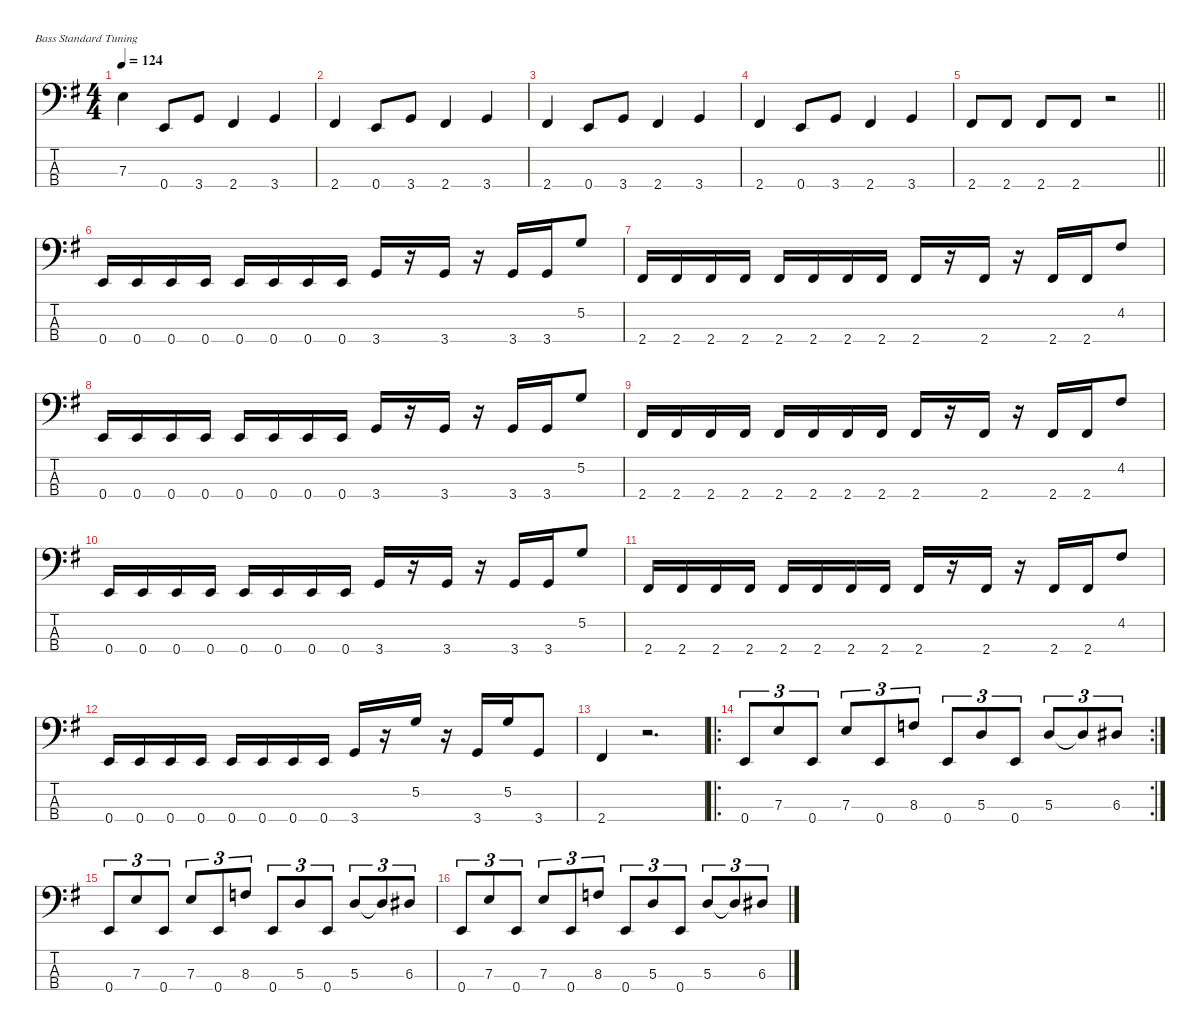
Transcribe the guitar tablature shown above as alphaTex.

\defaultSystemsLayout 4
\hideDynamics
\bracketExtendMode nobrackets
\singleTrackTrackNamePolicy hidden
\multiTrackTrackNamePolicy hidden
\otherSystemsTrackNameOrientation horizontal
\track ("Bass Gtr" "el.bs.") {defaultSystemsLayout 4 instrument electricbasspick}
\staff {score tabs}
\tuning (G2 D2 A1 E1)
\ts (4 4)
\tempo 124
\clef f4
\ks eminor
7.3{acc forcenatural}.4{dy fff beam Down} 0.4{acc forcenatural}.8{beam Up} 3.4{acc forcenatural}.8{beam Up} 2.4{acc #}.4{beam Up} 3.4{acc forcenatural}.4{beam Up} |
2.4{acc #}.4{beam Up} 0.4{acc forcenatural}.8{beam Up} 3.4{acc forcenatural}.8{beam Up} 2.4{acc #}.4{beam Up} 3.4{acc forcenatural}.4{beam Up} |
2.4{acc #}.4{beam Up} 0.4{acc forcenatural}.8{beam Up} 3.4{acc forcenatural}.8{beam Up} 2.4{acc #}.4{beam Up} 3.4{acc forcenatural}.4{beam Up} |
2.4{acc #}.4{beam Up} 0.4{acc forcenatural}.8{beam Up} 3.4{acc forcenatural}.8{beam Up} 2.4{acc #}.4{beam Up} 3.4{acc forcenatural}.4{beam Up} |
\barLineRight lightlight
2.4{acc #}.8{beam Up} 2.4{acc #}.8{beam Up} 2.4{acc #}.8{beam Up} 2.4{acc #}.8{beam Up} r.2{beam Up} |
0.4{acc forcenatural}.16{beam Up} 0.4{acc forcenatural}.16{beam Up} 0.4{acc forcenatural}.16{beam Up} 0.4{acc forcenatural}.16{beam Up} 0.4{acc forcenatural}.16{beam Up} 0.4{acc forcenatural}.16{beam Up} 0.4{acc forcenatural}.16{beam Up} 0.4{acc forcenatural}.16{beam Up} 3.4{acc forcenatural}.16{beam Up} r.16{beam Up} 3.4{acc forcenatural}.16{beam Up} r.16{beam Up} 3.4{acc forcenatural}.16{beam Up} 3.4{acc forcenatural}.16{beam Up} 5.2{acc forcenatural}.8{beam Up} |
2.4{acc #}.16{beam Up} 2.4{acc #}.16{beam Up} 2.4{acc #}.16{beam Up} 2.4{acc #}.16{beam Up} 2.4{acc #}.16{beam Up} 2.4{acc #}.16{beam Up} 2.4{acc #}.16{beam Up} 2.4{acc #}.16{beam Up} 2.4{acc #}.16{beam Up} r.16{beam Up} 2.4{acc #}.16{beam Up} r.16{beam Up} 2.4{acc #}.16{beam Up} 2.4{acc #}.16{beam Up} 4.2{acc #}.8{beam Up} |
0.4{acc forcenatural}.16{beam Up} 0.4{acc forcenatural}.16{beam Up} 0.4{acc forcenatural}.16{beam Up} 0.4{acc forcenatural}.16{beam Up} 0.4{acc forcenatural}.16{beam Up} 0.4{acc forcenatural}.16{beam Up} 0.4{acc forcenatural}.16{beam Up} 0.4{acc forcenatural}.16{beam Up} 3.4{acc forcenatural}.16{beam Up} r.16{beam Up} 3.4{acc forcenatural}.16{beam Up} r.16{beam Up} 3.4{acc forcenatural}.16{beam Up} 3.4{acc forcenatural}.16{beam Up} 5.2{acc forcenatural}.8{beam Up} |
2.4{acc #}.16{beam Up} 2.4{acc #}.16{beam Up} 2.4{acc #}.16{beam Up} 2.4{acc #}.16{beam Up} 2.4{acc #}.16{beam Up} 2.4{acc #}.16{beam Up} 2.4{acc #}.16{beam Up} 2.4{acc #}.16{beam Up} 2.4{acc #}.16{beam Up} r.16{beam Up} 2.4{acc #}.16{beam Up} r.16{beam Up} 2.4{acc #}.16{beam Up} 2.4{acc #}.16{beam Up} 4.2{acc #}.8{beam Up} |
0.4{acc forcenatural}.16{beam Up} 0.4{acc forcenatural}.16{beam Up} 0.4{acc forcenatural}.16{beam Up} 0.4{acc forcenatural}.16{beam Up} 0.4{acc forcenatural}.16{beam Up} 0.4{acc forcenatural}.16{beam Up} 0.4{acc forcenatural}.16{beam Up} 0.4{acc forcenatural}.16{beam Up} 3.4{acc forcenatural}.16{beam Up} r.16{beam Up} 3.4{acc forcenatural}.16{beam Up} r.16{beam Up} 3.4{acc forcenatural}.16{beam Up} 3.4{acc forcenatural}.16{beam Up} 5.2{acc forcenatural}.8{beam Up} |
2.4{acc #}.16{beam Up} 2.4{acc #}.16{beam Up} 2.4{acc #}.16{beam Up} 2.4{acc #}.16{beam Up} 2.4{acc #}.16{beam Up} 2.4{acc #}.16{beam Up} 2.4{acc #}.16{beam Up} 2.4{acc #}.16{beam Up} 2.4{acc #}.16{beam Up} r.16{beam Up} 2.4{acc #}.16{beam Up} r.16{beam Up} 2.4{acc #}.16{beam Up} 2.4{acc #}.16{beam Up} 4.2{acc #}.8{beam Up} |
0.4{acc forcenatural}.16{beam Up} 0.4{acc forcenatural}.16{beam Up} 0.4{acc forcenatural}.16{beam Up} 0.4{acc forcenatural}.16{beam Up} 0.4{acc forcenatural}.16{beam Up} 0.4{acc forcenatural}.16{beam Up} 0.4{acc forcenatural}.16{beam Up} 0.4{acc forcenatural}.16{beam Up} 3.4{acc forcenatural}.16{beam Up} r.16{beam Up} 5.2{acc forcenatural}.16{beam Up} r.16{beam Up} 3.4{acc forcenatural}.16{beam Up} 5.2{acc forcenatural}.16{beam Up} 3.4{acc forcenatural}.8{beam Up} |
2.4{acc #}.4{beam Up} r.2{d beam Up} |
\ro
\rc 2
0.4{acc forcenatural}.8{tu (3 2) beam Up} 7.3{acc forcenatural}.8{tu (3 2) beam Up} 0.4{acc forcenatural}.8{tu (3 2) beam Up} 7.3{acc forcenatural}.8{tu (3 2) beam Up} 0.4{acc forcenatural}.8{tu (3 2) beam Up} 8.3{acc forcenatural}.8{tu (3 2) beam Up} 0.4{acc forcenatural}.8{tu (3 2) beam Up} 5.3{acc forcenatural}.8{tu (3 2) beam Up} 0.4{acc forcenatural}.8{tu (3 2) beam Up} 5.3{acc forcenatural}.8{tu (3 2) beam Up} 5.3{t acc forcenatural}.8{tu (3 2) beam Up} 6.3{acc #}.8{tu (3 2) beam Up} |
0.4{acc forcenatural}.8{tu (3 2) beam Up} 7.3{acc forcenatural}.8{tu (3 2) beam Up} 0.4{acc forcenatural}.8{tu (3 2) beam Up} 7.3{acc forcenatural}.8{tu (3 2) beam Up} 0.4{acc forcenatural}.8{tu (3 2) beam Up} 8.3{acc forcenatural}.8{tu (3 2) beam Up} 0.4{acc forcenatural}.8{tu (3 2) beam Up} 5.3{acc forcenatural}.8{tu (3 2) beam Up} 0.4{acc forcenatural}.8{tu (3 2) beam Up} 5.3{acc forcenatural}.8{tu (3 2) beam Up} 5.3{t acc forcenatural}.8{tu (3 2) beam Up} 6.3{acc #}.8{tu (3 2) beam Up} |
0.4{acc forcenatural}.8{tu (3 2) beam Up} 7.3{acc forcenatural}.8{tu (3 2) beam Up} 0.4{acc forcenatural}.8{tu (3 2) beam Up} 7.3{acc forcenatural}.8{tu (3 2) beam Up} 0.4{acc forcenatural}.8{tu (3 2) beam Up} 8.3{acc forcenatural}.8{tu (3 2) beam Up} 0.4{acc forcenatural}.8{tu (3 2) beam Up} 5.3{acc forcenatural}.8{tu (3 2) beam Up} 0.4{acc forcenatural}.8{tu (3 2) beam Up} 5.3{acc forcenatural}.8{tu (3 2) beam Up} 5.3{t acc forcenatural}.8{tu (3 2) beam Up} 6.3{acc #}.8{tu (3 2) beam Up}
